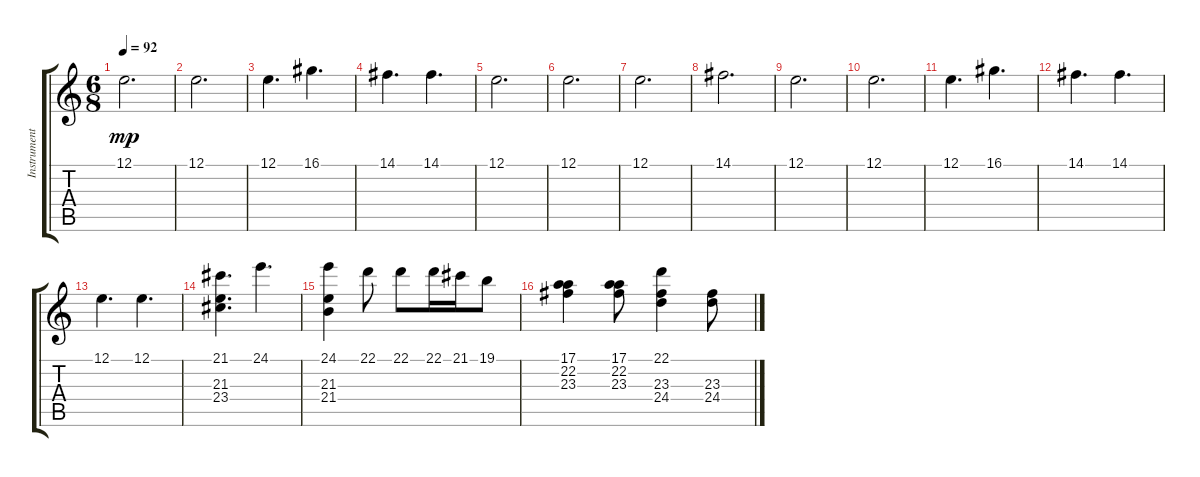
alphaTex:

\track ("Instrument 3" "Instrument") {instrument accordion}
\staff {score tabs}
\tuning (E4 B3 G3 D3 A2 E2) {hide}
\ts (6 8)
\tempo 92
\clef g2
\ks c
12.1.2{d dy mp} |
12.1.2{d} |
12.1.4{d} 16.1.4{d} |
14.1.4{d} 14.1.4{d} |
12.1.2{d} |
12.1.2{d} |
12.1.2{d} |
14.1.2{d} |
12.1.2{d} |
12.1.2{d} |
12.1.4{d} 16.1.4{d} |
14.1.4{d} 14.1.4{d} |
12.1.4{d} 12.1.4{d} |
(21.1 21.3 23.4).4{d} 24.1.4{d} |
(24.1 21.3 21.4).4 22.1.8 22.1.8 22.1.16 21.1.16 19.1.8 |
(17.1 22.2 23.3).4 (17.1 22.2 23.3).8 (22.1 23.3 24.4).4 (23.3 24.4).8
